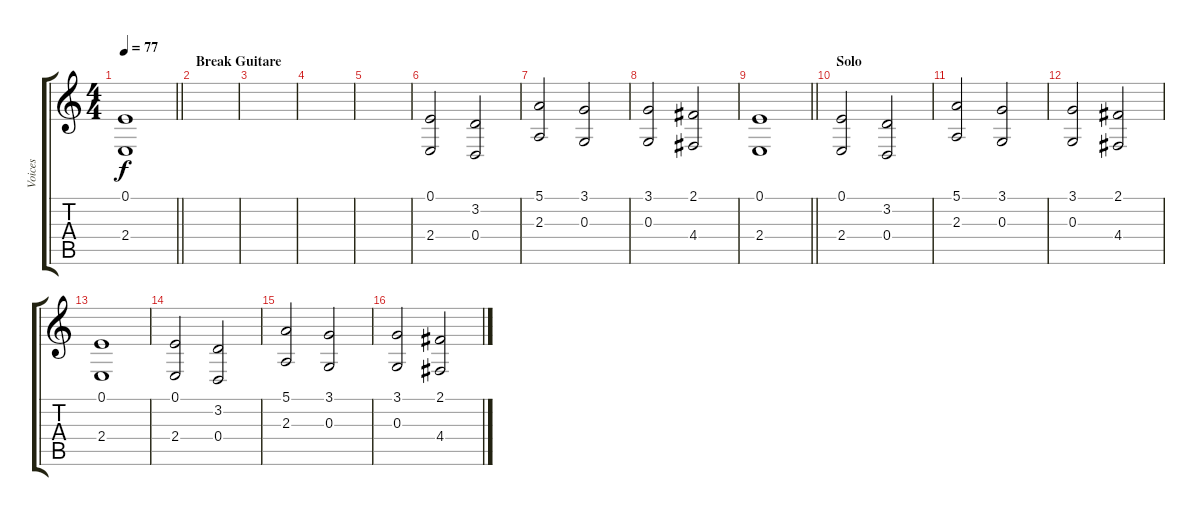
\track ("Voices" "Voices") {instrument choiraahs}
\staff {score tabs}
\tuning (E4 B3 G3 D3 A2 E2) {hide}
\ts (4 4)
\tempo 77
\clef g2
\barLineRight lightlight
\ks c
(0.1 2.4).1{dy f} |
\section ("" "Break Guitare")
|
|
|
|
(0.1 2.4).2{volume 7 instrument cello} (3.2 0.4).2 |
(5.1 2.3).2 (3.1 0.3).2 |
(3.1 0.3).2 (2.1 4.4).2 |
\barLineRight lightlight
(0.1 2.4).1 |
\section ("" "Solo")
(0.1 2.4).2{volume 8 instrument choiraahs} (3.2 0.4).2 |
(5.1 2.3).2 (3.1 0.3).2 |
(3.1 0.3).2 (2.1 4.4).2 |
(0.1 2.4).1 |
(0.1 2.4).2 (3.2 0.4).2 |
(5.1 2.3).2 (3.1 0.3).2 |
(3.1 0.3).2 (2.1 4.4).2
